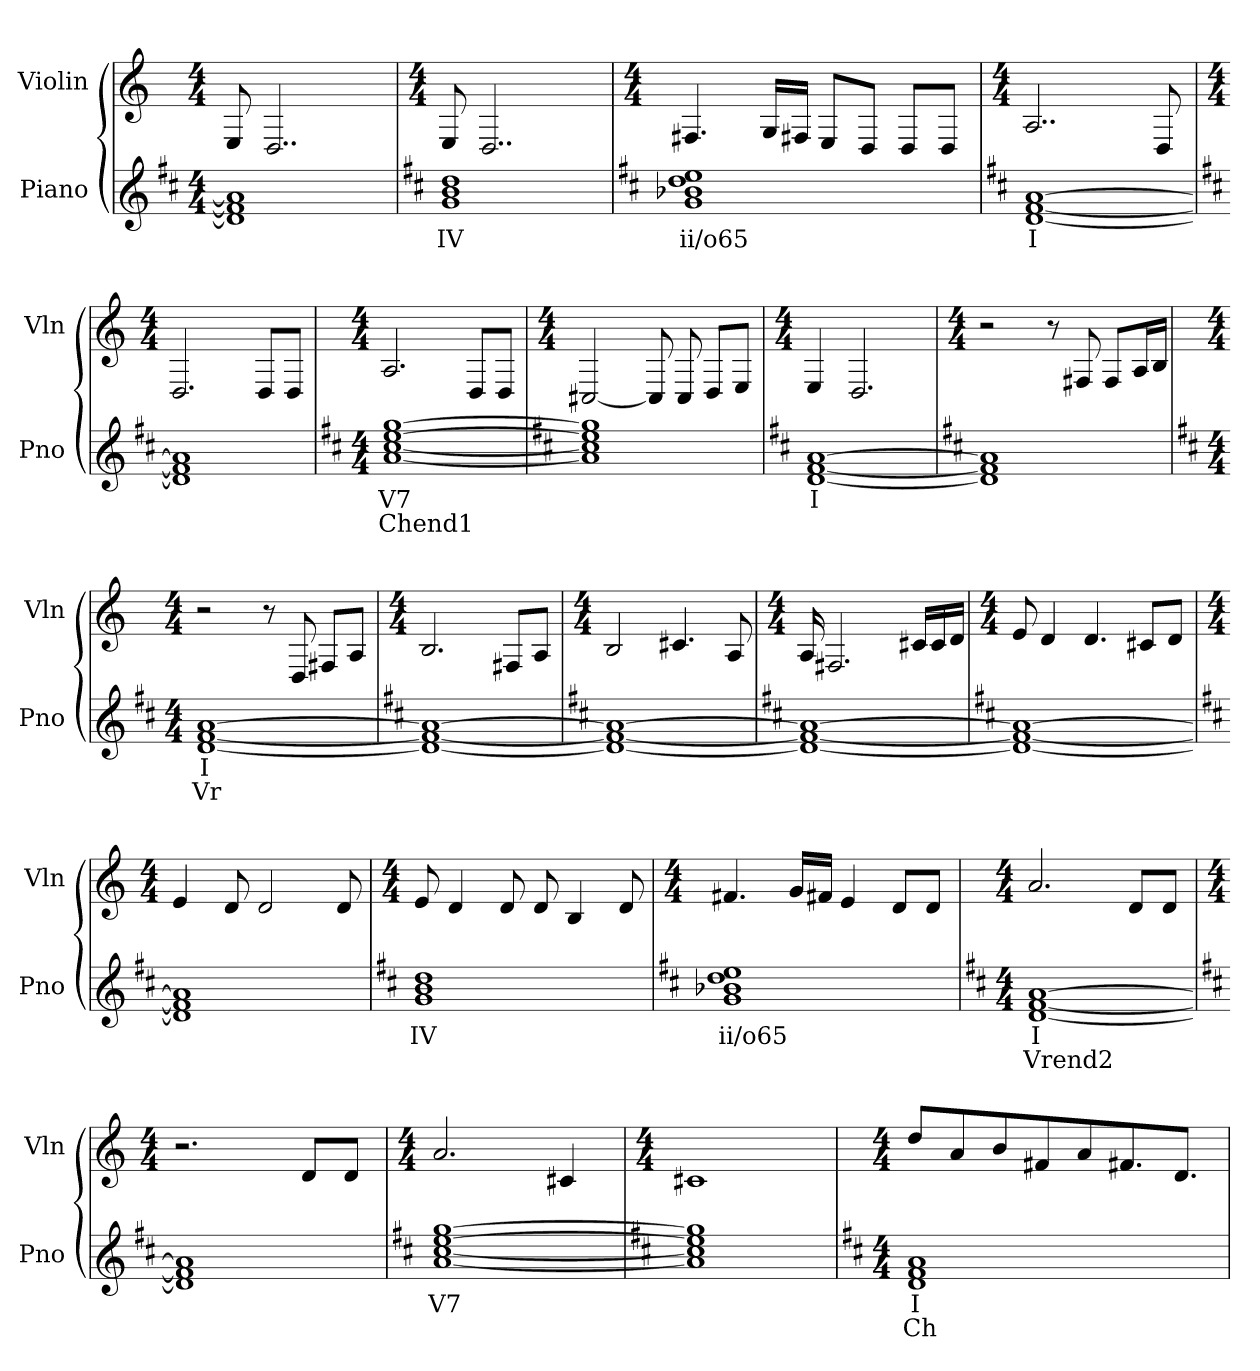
**kern	**text	**text	**kern
*part2	*part2	*part2	*part1
*staff2	*staff2	*staff2	*staff1
*I"Piano	*	*	*I"Violin
*I'Pno	*	*	*I'Vln
*k[f#c#]	*	*	*
*D:	*	*	*
*M4/4	*	*	*M4/4
=	=	=	=
1d] 1f#] 1a]	.	.	8E
.	.	.	2..D
=	=	=	=
*k[f#c#]	*	*	*
*D:	*	*	*
*	*	*	*M4/4
1g 1b 1dd	IV	.	8E
.	.	.	2..D
=	=	=	=
*k[f#c#]	*	*	*
*D:	*	*	*
*	*	*	*M4/4
1g 1b-X 1dd 1ee	ii/o65	.	4.F#X
.	.	.	16GLL
.	.	.	16F#XJJ
.	.	.	8EL
.	.	.	8DJ
.	.	.	8DL
.	.	.	8DJ
=	=	=	=
*k[f#c#]	*	*	*
*D:	*	*	*
*	*	*	*M4/4
[1d [1f# [1a	I	.	2..A
.	.	.	8D
=	=	=	=
*k[f#c#]	*	*	*
*D:	*	*	*
*	*	*	*M4/4
1d] 1f#] 1a]	.	.	2.D
.	.	.	8DL
.	.	.	8DJ
=	=	=	=
*k[f#c#]	*	*	*
*D:	*	*	*
*M4/4	*	*	*M4/4
[1a [1cc# [1ee [1gg	V7	Chend1	2.A
.	.	.	8DL
.	.	.	8DJ
=	=	=	=
*k[f#c#]	*	*	*
*D:	*	*	*
*	*	*	*M4/4
1a] 1cc#] 1ee] 1gg]	.	.	[2C#X
.	.	.	8C#]
.	.	.	8C#
.	.	.	8DL
.	.	.	8EJ
=	=	=	=
*k[f#c#]	*	*	*
*D:	*	*	*
*	*	*	*M4/4
[1d [1f# [1a	I	.	4E
.	.	.	2.D
=	=	=	=
*k[f#c#]	*	*	*
*D:	*	*	*
*	*	*	*M4/4
1d] 1f#] 1a]	.	.	2r
.	.	.	8r
.	.	.	8F#X
.	.	.	8F#L
.	.	.	16AL
.	.	.	16BJJ
=	=	=	=
*k[f#c#]	*	*	*
*D:	*	*	*
*M4/4	*	*	*M4/4
[1d [1f# [1a	I	Vr	2r
.	.	.	8r
.	.	.	8D
.	.	.	8F#XL
.	.	.	8AJ
=	=	=	=
*k[f#c#]	*	*	*
*D:	*	*	*
*	*	*	*M4/4
1d_ 1f#_ 1a_	.	.	2.B
.	.	.	8F#XL
.	.	.	8AJ
=	=	=	=
*k[f#c#]	*	*	*
*D:	*	*	*
*	*	*	*M4/4
1d_ 1f#_ 1a_	.	.	2B
.	.	.	4.c#X
.	.	.	8A
=	=	=	=
*k[f#c#]	*	*	*
*D:	*	*	*
*	*	*	*M4/4
1d_ 1f#_ 1a_	.	.	16A
.	.	.	2.F#X
.	.	.	16c#XLL
.	.	.	16c#
.	.	.	16dJJ
=	=	=	=
*k[f#c#]	*	*	*
*D:	*	*	*
*	*	*	*M4/4
1d_ 1f#_ 1a_	.	.	8e
.	.	.	4d
.	.	.	4.d
.	.	.	8c#XL
.	.	.	8dJ
=	=	=	=
*k[f#c#]	*	*	*
*D:	*	*	*
*	*	*	*M4/4
1d] 1f#] 1a]	.	.	4e
.	.	.	8d
.	.	.	2d
.	.	.	8d
=	=	=	=
*k[f#c#]	*	*	*
*D:	*	*	*
*	*	*	*M4/4
1g 1b 1dd	IV	.	8e
.	.	.	4d
.	.	.	8d
.	.	.	8d
.	.	.	4B
.	.	.	8d
=	=	=	=
*k[f#c#]	*	*	*
*D:	*	*	*
*	*	*	*M4/4
1g 1b-X 1dd 1ee	ii/o65	.	4.f#X
.	.	.	16gLL
.	.	.	16f#XJJ
.	.	.	4e
.	.	.	8dL
.	.	.	8dJ
=	=	=	=
*k[f#c#]	*	*	*
*D:	*	*	*
*M4/4	*	*	*M4/4
[1d [1f# [1a	I	Vrend2	2.a
.	.	.	8dL
.	.	.	8dJ
=	=	=	=
*k[f#c#]	*	*	*
*D:	*	*	*
*	*	*	*M4/4
1d] 1f#] 1a]	.	.	2.r
.	.	.	8dL
.	.	.	8dJ
=	=	=	=
*k[f#c#]	*	*	*
*D:	*	*	*
*	*	*	*M4/4
[1a [1cc# [1ee [1gg	V7	.	2.a
.	.	.	4c#X
=	=	=	=
*k[f#c#]	*	*	*
*D:	*	*	*
*	*	*	*M4/4
1a] 1cc#] 1ee] 1gg]	.	.	1c#X
=	=	=	=
*k[f#c#]	*	*	*
*D:	*	*	*
*M4/4	*	*	*M4/4
1d 1f# 1a	I	Ch	8ddL
.	.	.	8aJ
.	.	.	8bL
.	.	.	8f#XJ
.	.	.	8aL
.	.	.	8.f#XJ
.	.	.	8.dJ
=	=	=	=
*-	*-	*-	*-
